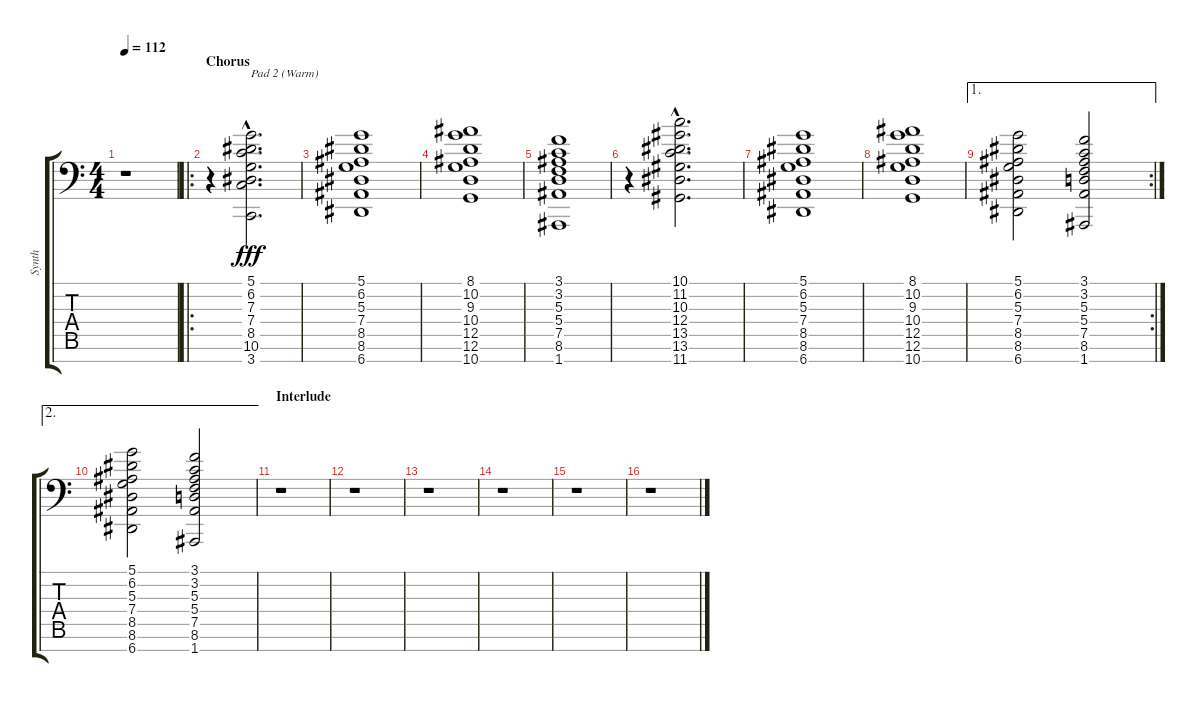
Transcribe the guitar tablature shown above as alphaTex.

\track ("Synth" "Synth") {instrument pad2warm}
\staff {score tabs}
\tuning (D4 A3 F3 C3 G2 D2 A1) {hide}
\ts (4 4)
\tempo 112
\clef f4
\ks c
r.1{dy f} |
\ro
\section ("" "Chorus")
r.4 (5.1{hac} 6.2{hac} 7.3{hac} 7.4{hac} 8.5{hac} 10.6{hac} 3.7{hac}).2{d txt "Pad 2 (Warm)" dy fff volume 13 instrument pad2warm} |
(5.1 6.2 5.3 7.4 8.5 8.6 6.7).1 |
(8.1 10.2 9.3 10.4 12.5 12.6 10.7).1 |
(3.1 3.2 5.3 5.4 7.5 8.6 1.7).1 |
r.4 (10.1{hac} 11.2{hac} 10.3{hac} 12.4{hac} 13.5{hac} 13.6{hac} 11.7{hac}).2{d} |
(5.1 6.2 5.3 7.4 8.5 8.6 6.7).1 |
(8.1 10.2 9.3 10.4 12.5 12.6 10.7).1 |
\ae 1
\rc 2
(5.1 6.2 5.3 7.4 8.5 8.6 6.7).2 (3.1 3.2 5.3 5.4 7.5 8.6 1.7).2 |
\ae 2
(5.1 6.2 5.3 7.4 8.5 8.6 6.7).2 (3.1 3.2 5.3 5.4 7.5 8.6 1.7).2 |
\section ("" "Interlude")
r.1 |
r.1 |
r.1 |
r.1 |
r.1 |
r.1
